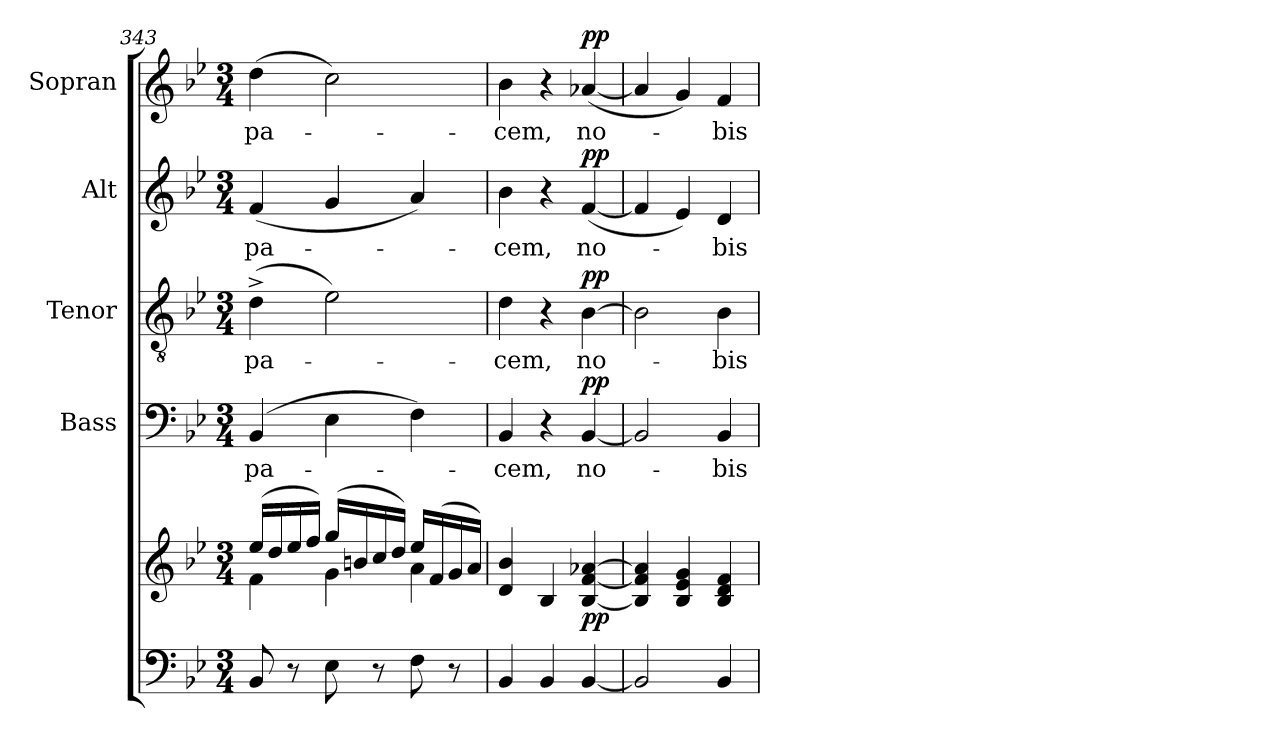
**kern	**kern	**dynam	**kern	**text	**dynam	**kern	**text	**dynam	**kern	**text	**dynam	**kern	**text	**dynam
*part5	*part5	*part5	*part4	*part4	*part4	*part3	*part3	*part3	*part2	*part2	*part2	*part1	*part1	*part1
*staff6	*staff5	*staff5/6	*staff4	*staff4	*staff4	*staff3	*staff3	*staff3	*staff2	*staff2	*staff2	*staff1	*staff1	*staff1
*	*	*	*I"Bass	*	*	*I"Tenor	*	*	*I"Alt	*	*	*I"Sopran	*	*
*	*	*	*I'B.	*	*	*I'T.	*	*	*I'A.	*	*	*I'S.	*	*
!!LO:LB:g=z
*clefF4	*clefG2	*	*clefF4	*	*	*clefGv2	*	*	*clefG2	*	*	*clefG2	*	*
*k[b-e-]	*k[b-e-]	*	*k[b-e-]	*	*	*k[b-e-]	*	*	*k[b-e-]	*	*	*k[b-e-]	*	*
*B-:	*B-:	*	*B-:	*	*	*B-:	*	*	*B-:	*	*	*B-:	*	*
*M3/4	*M3/4	*	*M3/4	*	*	*M3/4	*	*	*M3/4	*	*	*M3/4	*	*
=343	=343	=343	=343	=343	=343	=343	=343	=343	=343	=343	=343	=343	=343	=343
*	*^	*	*	*	*	*	*	*	*	*	*	*	*	*
!	!	!	!	!	!LO:LY:b	!	!	!LO:LY:b	!	!	!LO:LY:b	!	!	!LO:LY:b	!
8BB-/	(>16ee-/LL	4f\	.	(4BB-/	pa-	.	(>4d^>\	pa-	.	(<4f/	pa-	.	(>4dd\	pa-	.
.	16dd/	.	.	.	.	.	.	.	.	.	.	.	.	.	.
8r	16ee-/	.	.	.	.	.	.	.	.	.	.	.	.	.	.
.	16ff/JJ)	.	.	.	.	.	.	.	.	.	.	.	.	.	.
8E-\	(>16gg/LL	4g\	.	4E-\	.	.	2e-\)	.	.	4g/	.	.	2cc\)	.	.
.	16bn/	.	.	.	.	.	.	.	.	.	.	.	.	.	.
8r	16cc/	.	.	.	.	.	.	.	.	.	.	.	.	.	.
.	16dd/JJ)	.	.	.	.	.	.	.	.	.	.	.	.	.	.
8F\	16ee-/LL	4a\	.	4F\)	.	.	.	.	.	4a/)	.	.	.	.	.
.	(>16f/	.	.	.	.	.	.	.	.	.	.	.	.	.	.
8r	16g/	.	.	.	.	.	.	.	.	.	.	.	.	.	.
.	16a/JJ)	.	.	.	.	.	.	.	.	.	.	.	.	.	.
*	*v	*v	*	*	*	*	*	*	*	*	*	*	*	*	*
=344	=344	=344	=344	=344	=344	=344	=344	=344	=344	=344	=344	=344	=344	=344
!	!	!	!	!LO:LY:b	!	!	!LO:LY:b	!	!	!LO:LY:b	!	!	!LO:LY:b	!
4BB-/	4d/ 4b-/	.	4BB-/	-cem,	.	4d\	-cem,	.	4b-\	-cem,	.	4b-\	-cem,	.
4BB-/	4B-/	.	4r	.	.	4r	.	.	4r	.	.	4r	.	.
!	!	!LO:DY:b	!	!LO:LY:b	!LO:DY:a	!	!LO:LY:b	!LO:DY:a	!	!LO:LY:b	!LO:DY:a	!	!LO:LY:b	!LO:DY:a
[4BB-/	[4B-/ [4f/ [4a-X/	pp	[4BB-/	no-	pp	[4B-\	no-	pp	(<[4f/	no-	pp	(<[4a-X/	no-	pp
=345	=345	=345	=345	=345	=345	=345	=345	=345	=345	=345	=345	=345	=345	=345
2BB-/]	4B-/] 4f/] 4a-/]	.	2BB-/]	.	.	2B-\]	.	.	4f/]	.	.	4a-/]	.	.
.	4B-/ 4e-/ 4g/	.	.	.	.	.	.	.	4e-/)	.	.	4g/)	.	.
!	!	!	!	!LO:LY:b	!	!	!LO:LY:b	!	!	!LO:LY:b	!	!	!LO:LY:b	!
4BB-/	4B-/ 4d/ 4f/	.	4BB-/	-bis	.	4B-\	-bis	.	4d/	-bis	.	4f/	-bis	.
=	=	=	=	=	=	=	=	=	=	=	=	=	=	=
*-	*-	*-	*-	*-	*-	*-	*-	*-	*-	*-	*-	*-	*-	*-
